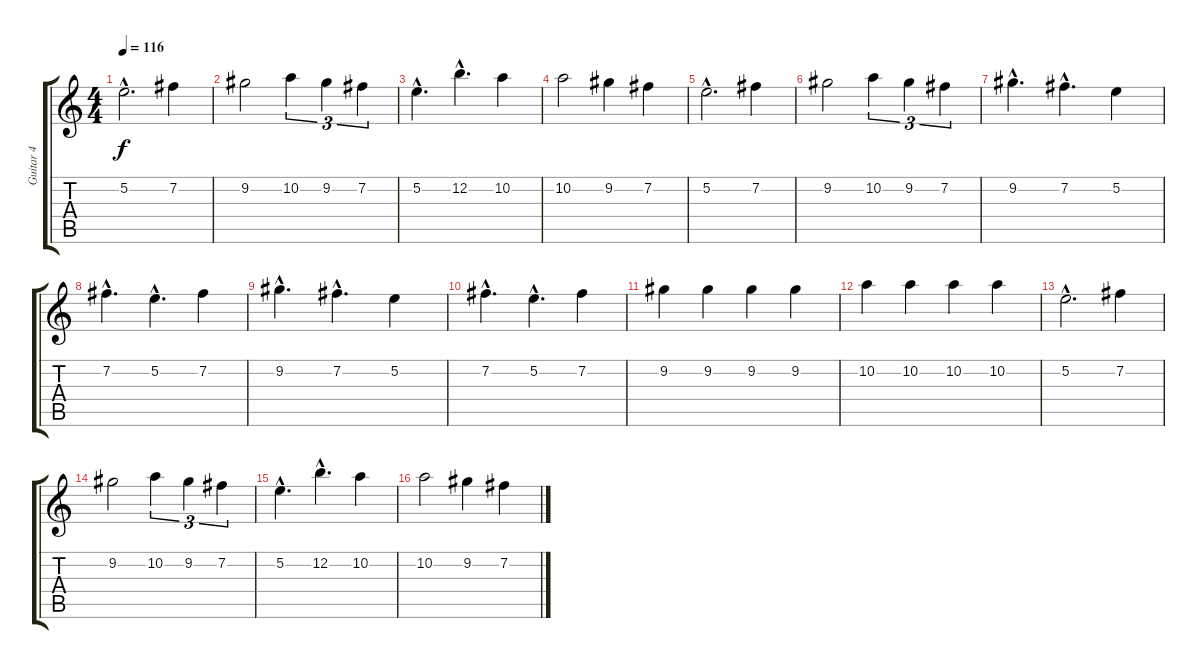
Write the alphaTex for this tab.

\track ("Guitar 4" "Guitar 4") {instrument electricguitarclean}
\staff {score tabs}
\tuning (E4 B3 G3 D3 A2 E2) {hide}
\ts (4 4)
\tempo 116
\clef g2
\ks c
5.2{hac}.2{d dy f} 7.2.4 |
9.2.2 10.2.4{tu (3 2)} 9.2.4{tu (3 2)} 7.2.4{tu (3 2)} |
5.2{hac}.4{d} 12.2{hac}.4{d} 10.2.4 |
10.2.2 9.2.4 7.2.4 |
5.2{hac}.2{d} 7.2.4 |
9.2.2 10.2.4{tu (3 2)} 9.2.4{tu (3 2)} 7.2.4{tu (3 2)} |
9.2{hac}.4{d} 7.2{hac}.4{d} 5.2.4 |
7.2{hac}.4{d} 5.2{hac}.4{d} 7.2.4 |
9.2{hac}.4{d} 7.2{hac}.4{d} 5.2.4 |
7.2{hac}.4{d} 5.2{hac}.4{d} 7.2.4 |
9.2.4 9.2.4 9.2.4 9.2.4 |
10.2.4 10.2.4 10.2.4 10.2.4 |
5.2{hac}.2{d} 7.2.4 |
9.2.2 10.2.4{tu (3 2)} 9.2.4{tu (3 2)} 7.2.4{tu (3 2)} |
5.2{hac}.4{d} 12.2{hac}.4{d} 10.2.4 |
10.2.2 9.2.4 7.2.4
